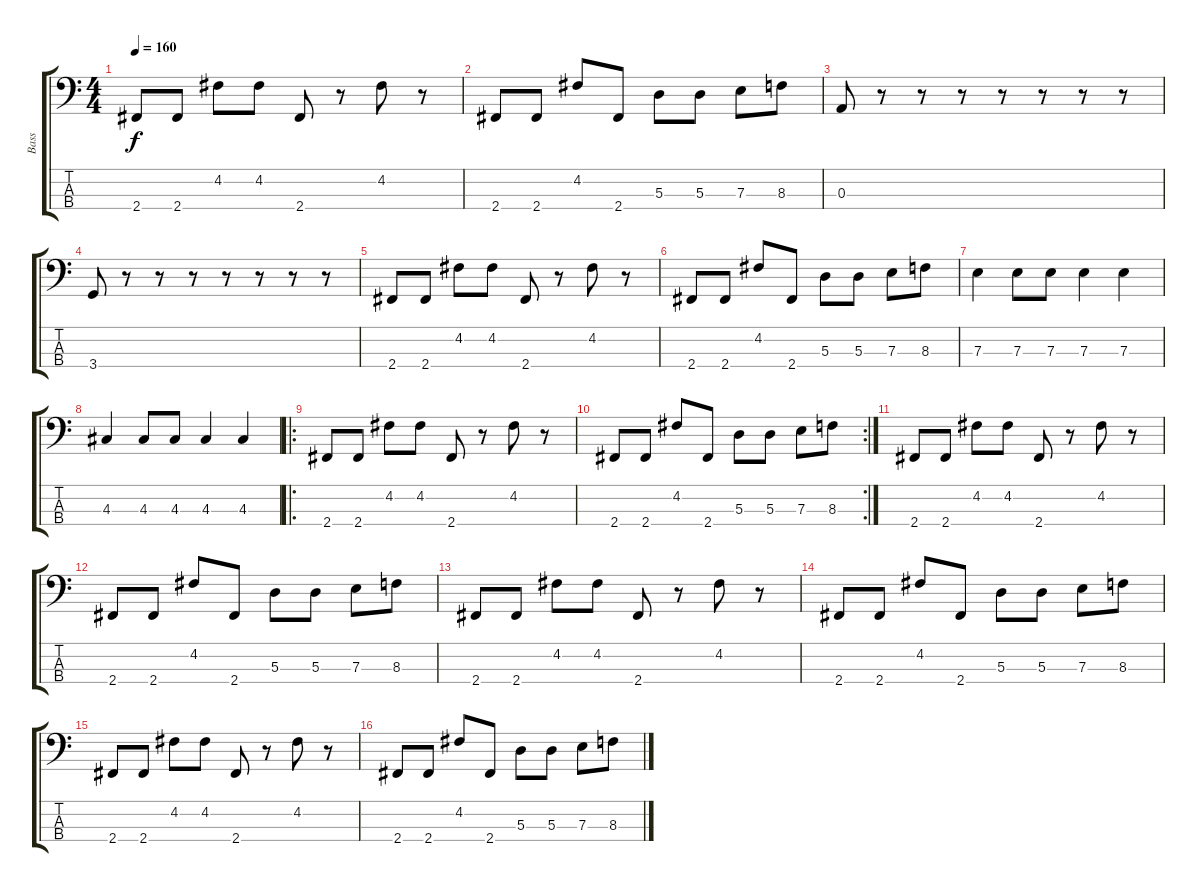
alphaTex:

\track ("Bass" "Bass") {instrument fretlessbass}
\staff {score tabs}
\tuning (G2 D2 A1 E1) {hide}
\ts (4 4)
\tempo 160
\clef f4
\ks c
2.4.8{dy f} 2.4.8 4.2.8 4.2.8 2.4.8 r.8 4.2.8 r.8 |
2.4.8 2.4.8 4.2.8 2.4.8 5.3.8 5.3.8 7.3.8 8.3.8 |
0.3.8 r.8 r.8 r.8 r.8 r.8 r.8 r.8 |
3.4.8 r.8 r.8 r.8 r.8 r.8 r.8 r.8 |
2.4.8 2.4.8 4.2.8 4.2.8 2.4.8 r.8 4.2.8 r.8 |
2.4.8 2.4.8 4.2.8 2.4.8 5.3.8 5.3.8 7.3.8 8.3.8 |
7.3.4 7.3.8 7.3.8 7.3.4 7.3.4 |
4.3.4 4.3.8 4.3.8 4.3.4 4.3.4 |
\ro
2.4.8 2.4.8 4.2.8 4.2.8 2.4.8 r.8 4.2.8 r.8 |
\rc 2
2.4.8 2.4.8 4.2.8 2.4.8 5.3.8 5.3.8 7.3.8 8.3.8 |
2.4.8 2.4.8 4.2.8 4.2.8 2.4.8 r.8 4.2.8 r.8 |
2.4.8 2.4.8 4.2.8 2.4.8 5.3.8 5.3.8 7.3.8 8.3.8 |
2.4.8 2.4.8 4.2.8 4.2.8 2.4.8 r.8 4.2.8 r.8 |
2.4.8 2.4.8 4.2.8 2.4.8 5.3.8 5.3.8 7.3.8 8.3.8 |
2.4.8 2.4.8 4.2.8 4.2.8 2.4.8 r.8 4.2.8 r.8 |
2.4.8 2.4.8 4.2.8 2.4.8 5.3.8 5.3.8 7.3.8 8.3.8
